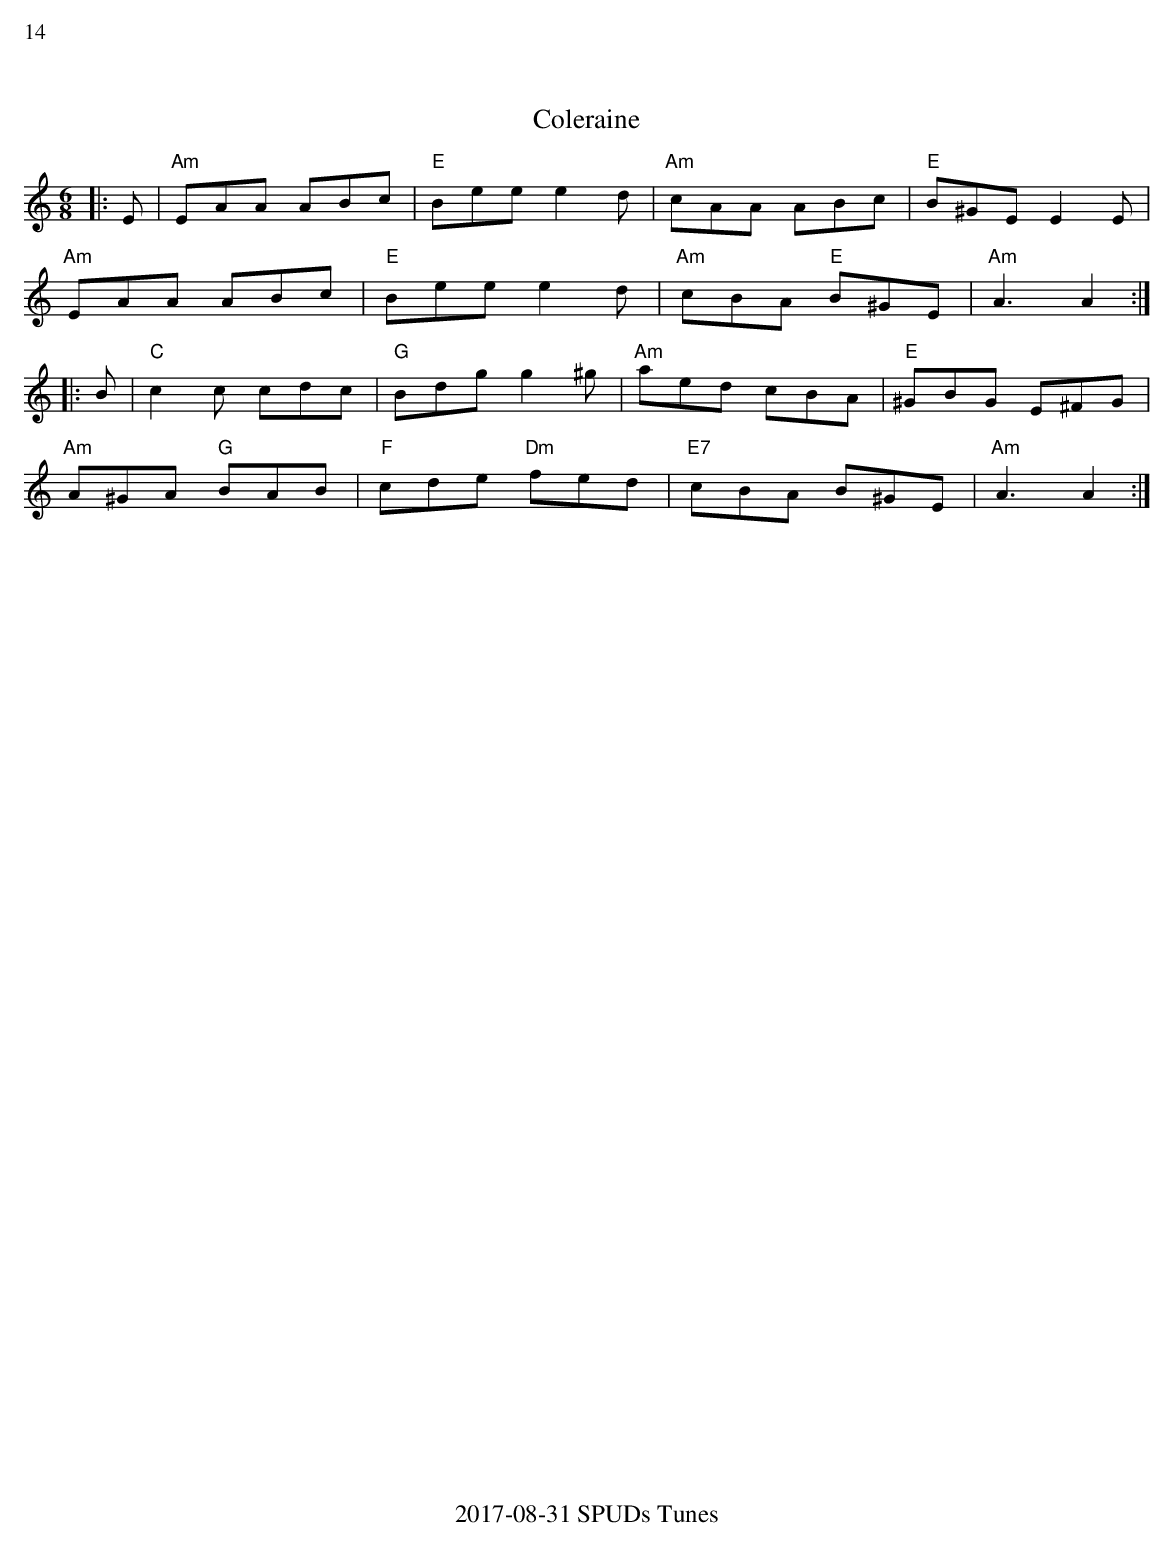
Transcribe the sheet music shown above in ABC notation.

X:1
%%text 14
T: Coleraine
M: 6/8
L: 1/8
K: Am
|:E | "Am"EAA ABc | "E"Bee e2d | "Am"cAA ABc | "E"B^GE E2E |
"Am"EAA ABc | "E"Bee e2d | "Am"cBA "E"B^GE | "Am"A3 A2 :|
|:B | "C"c2c cdc | "G"Bdg g2^g | "Am"aed cBA | "E"^GBG E^FG |
"Am"A^GA "G"BAB | "F"cde "Dm"fed | "E7"cBA B^GE | "Am"A3 A2 :|
